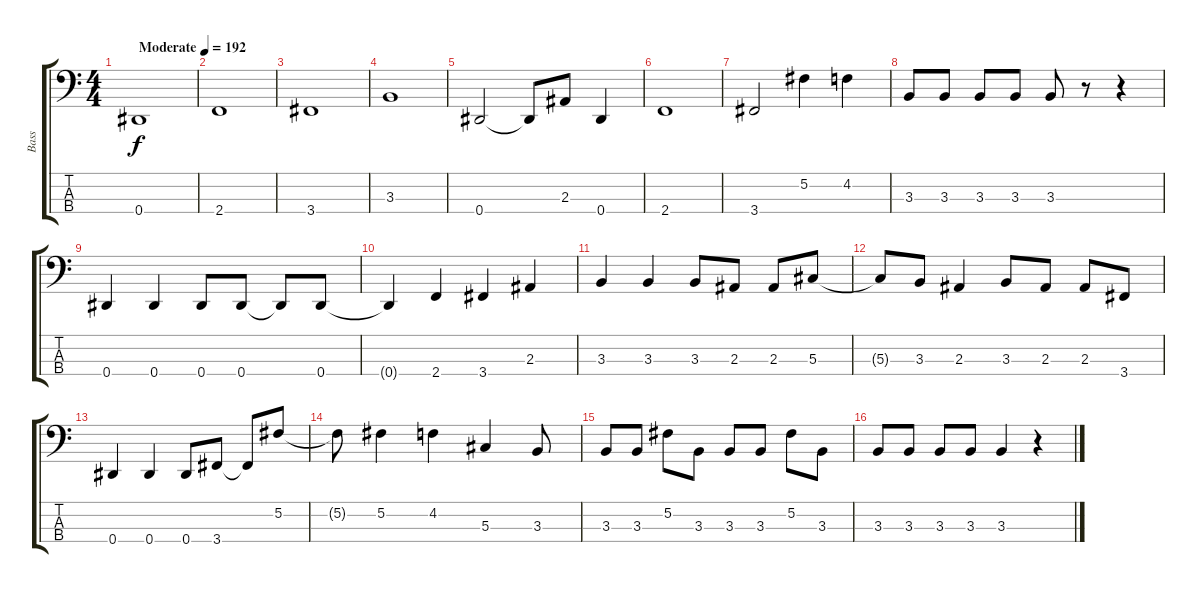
\track ("Bass" "Bass") {instrument electricbasspick}
\staff {score tabs}
\tuning (Gb2 Db2 Ab1 Eb1) {hide}
\ts (4 4)
\tempo (192 "Moderate")
\clef f4
\ks c
0.4.1{dy f instrument electricbasspick} |
2.4.1 |
3.4.1 |
3.3.1 |
0.4.2 0.4{t}.8 2.3.8 0.4.4 |
2.4.1 |
3.4.2 5.2.4 4.2.4 |
3.3.8 3.3.8 3.3.8 3.3.8 3.3.8 r.8 r.4 |
0.4.4 0.4.4 0.4.8 0.4.8 0.4{t}.8 0.4.8 |
0.4{t}.4 2.4.4 3.4.4 2.3.4 |
3.3.4 3.3.4 3.3.8 2.3.8 2.3.8 5.3.8 |
5.3{t}.8 3.3.8 2.3.4 3.3.8 2.3.8 2.3.8 3.4.8 |
0.4.4 0.4.4 0.4.8 3.4.8 3.4{t}.8 5.2.8 |
5.2{t}.8 5.2.4 4.2.4 5.3.4 3.3.8 |
3.3.8 3.3.8 5.2.8 3.3.8 3.3.8 3.3.8 5.2.8 3.3.8 |
3.3.8 3.3.8 3.3.8 3.3.8 3.3.4 r.4
